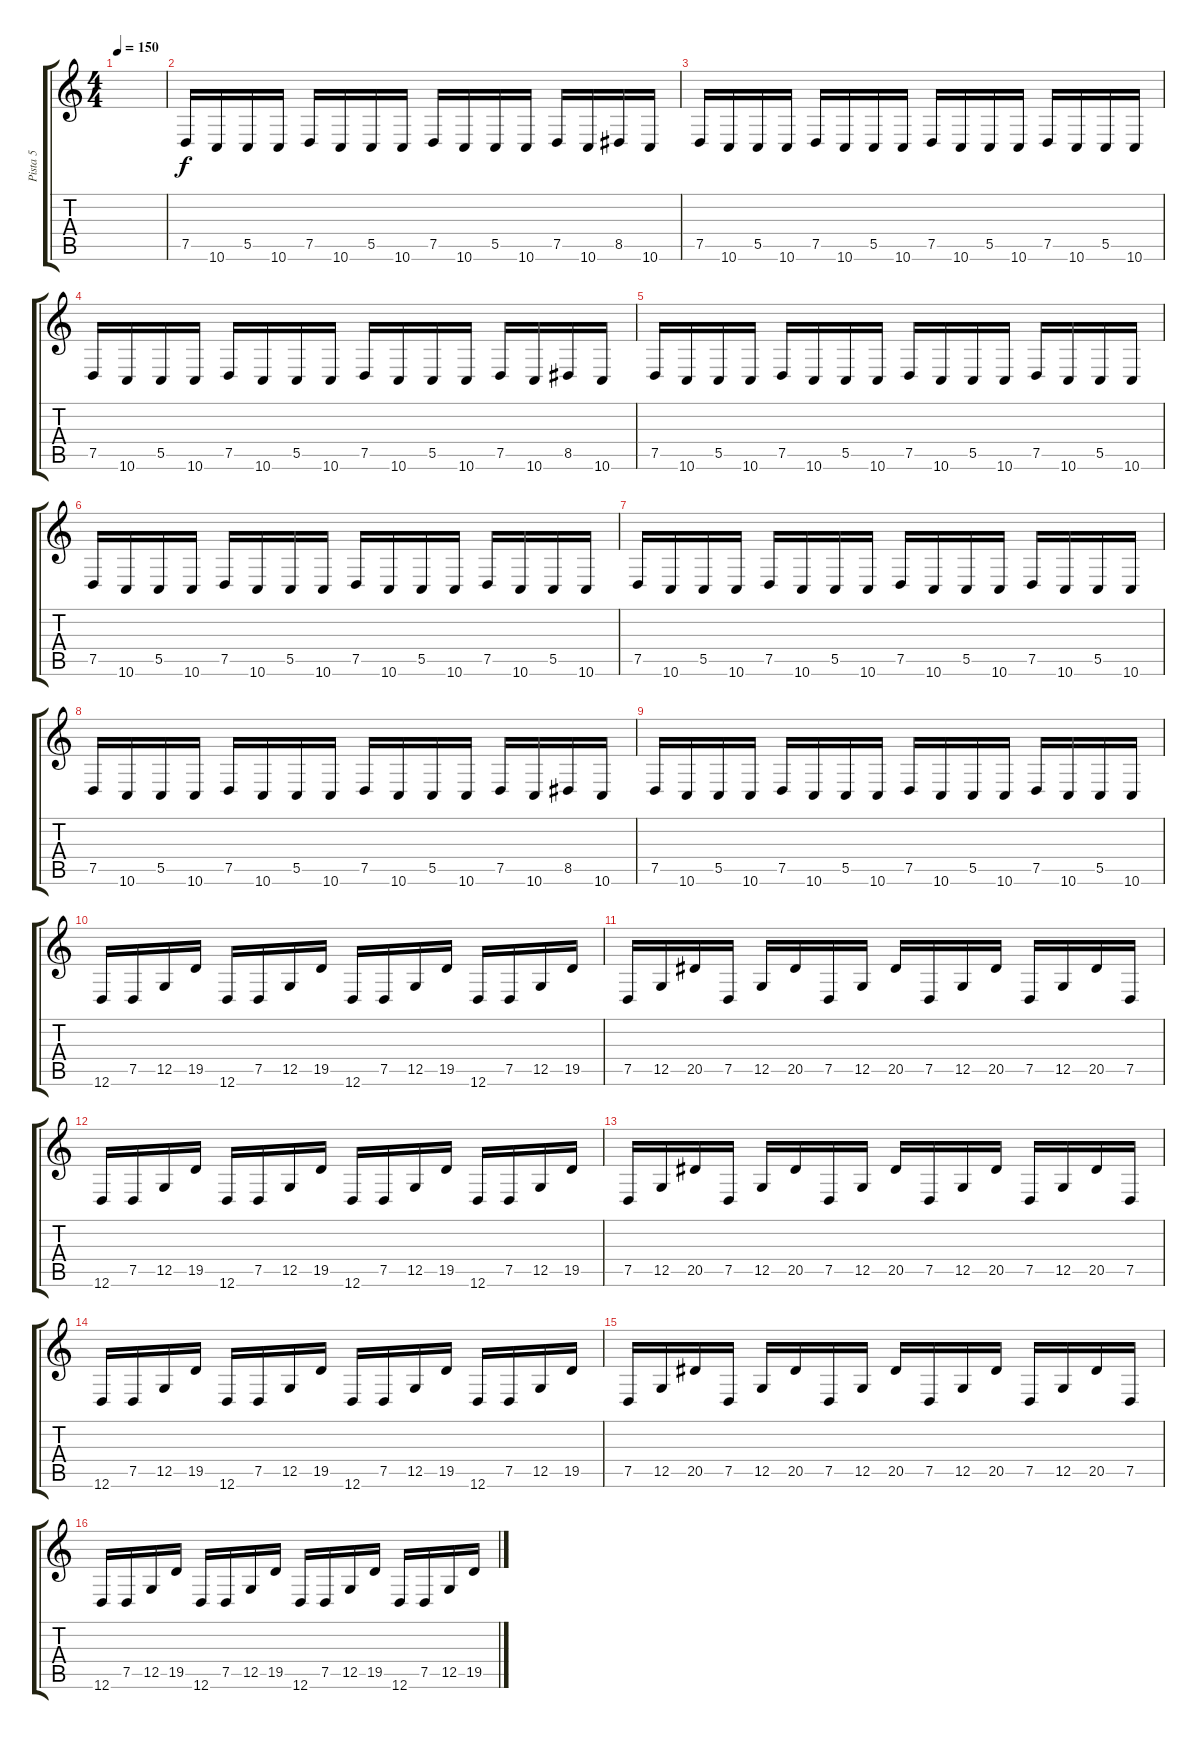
\track ("Pista 5" "Pista 5") {instrument harpsichord}
\staff {score tabs}
\tuning (D4 A3 F3 C3 G2 D2) {hide}
\ts (4 4)
\tempo 150
\clef g2
\ks c
|
7.5.16{volume 13 balance 16 instrument harpsichord} 10.6.16 5.5.16 10.6.16 7.5.16 10.6.16 5.5.16 10.6.16 7.5.16 10.6.16 5.5.16 10.6.16 7.5.16 10.6.16 8.5.16 10.6.16 |
7.5.16 10.6.16 5.5.16 10.6.16 7.5.16 10.6.16 5.5.16 10.6.16 7.5.16 10.6.16 5.5.16 10.6.16 7.5.16 10.6.16 5.5.16 10.6.16 |
7.5.16 10.6.16 5.5.16 10.6.16 7.5.16 10.6.16 5.5.16 10.6.16 7.5.16 10.6.16 5.5.16 10.6.16 7.5.16 10.6.16 8.5.16 10.6.16 |
7.5.16 10.6.16 5.5.16 10.6.16 7.5.16 10.6.16 5.5.16 10.6.16 7.5.16 10.6.16 5.5.16 10.6.16 7.5.16 10.6.16 5.5.16 10.6.16 |
7.5.16 10.6.16 5.5.16 10.6.16 7.5.16 10.6.16 5.5.16 10.6.16 7.5.16 10.6.16 5.5.16 10.6.16 7.5.16 10.6.16 5.5.16 10.6.16 |
7.5.16 10.6.16 5.5.16 10.6.16 7.5.16 10.6.16 5.5.16 10.6.16 7.5.16 10.6.16 5.5.16 10.6.16 7.5.16 10.6.16 5.5.16 10.6.16 |
7.5.16 10.6.16 5.5.16 10.6.16 7.5.16 10.6.16 5.5.16 10.6.16 7.5.16 10.6.16 5.5.16 10.6.16 7.5.16 10.6.16 8.5.16 10.6.16 |
7.5.16 10.6.16 5.5.16 10.6.16 7.5.16 10.6.16 5.5.16 10.6.16 7.5.16 10.6.16 5.5.16 10.6.16 7.5.16 10.6.16 5.5.16 10.6.16 |
12.6.16 7.5.16 12.5.16 19.5.16 12.6.16 7.5.16 12.5.16 19.5.16 12.6.16 7.5.16 12.5.16 19.5.16 12.6.16 7.5.16 12.5.16 19.5.16 |
7.5.16 12.5.16 20.5.16 7.5.16 12.5.16 20.5.16 7.5.16 12.5.16 20.5.16 7.5.16 12.5.16 20.5.16 7.5.16 12.5.16 20.5.16 7.5.16 |
12.6.16 7.5.16 12.5.16 19.5.16 12.6.16 7.5.16 12.5.16 19.5.16 12.6.16 7.5.16 12.5.16 19.5.16 12.6.16 7.5.16 12.5.16 19.5.16 |
7.5.16 12.5.16 20.5.16 7.5.16 12.5.16 20.5.16 7.5.16 12.5.16 20.5.16 7.5.16 12.5.16 20.5.16 7.5.16 12.5.16 20.5.16 7.5.16 |
12.6.16 7.5.16 12.5.16 19.5.16 12.6.16 7.5.16 12.5.16 19.5.16 12.6.16 7.5.16 12.5.16 19.5.16 12.6.16 7.5.16 12.5.16 19.5.16 |
7.5.16 12.5.16 20.5.16 7.5.16 12.5.16 20.5.16 7.5.16 12.5.16 20.5.16 7.5.16 12.5.16 20.5.16 7.5.16 12.5.16 20.5.16 7.5.16 |
12.6.16 7.5.16 12.5.16 19.5.16 12.6.16 7.5.16 12.5.16 19.5.16 12.6.16 7.5.16 12.5.16 19.5.16 12.6.16 7.5.16 12.5.16 19.5.16
